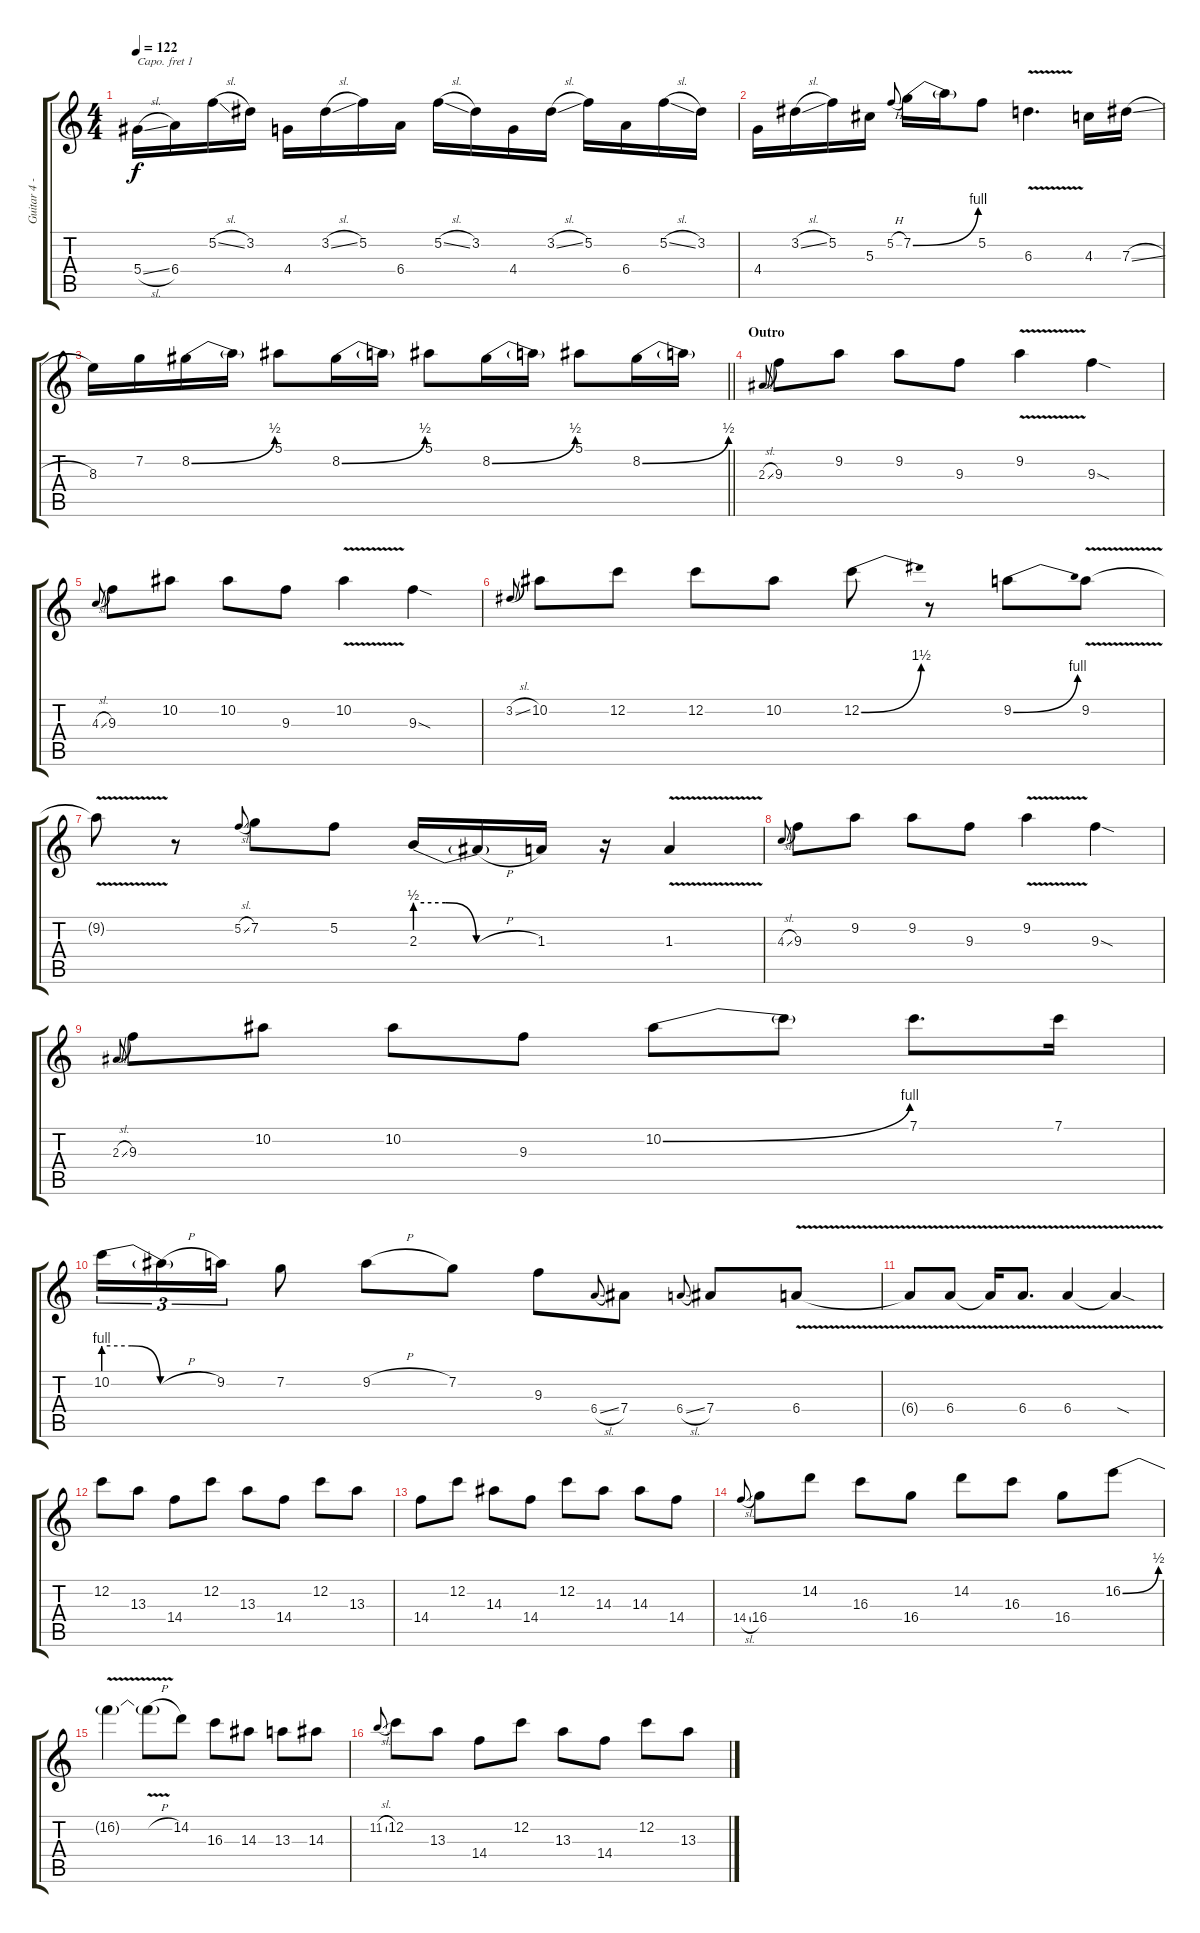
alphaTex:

\track ("Guitar 4 - Keith Urban" "Guitar 4 -") {instrument overdrivenguitar}
\staff {score tabs}
\capo 1
\tuning (E4 B3 G3 D3 A2 E2) {hide}
\ts (4 4)
\tempo 122
\clef g2
\ks c
5.4{sl}.16{dy f} 6.4.16 5.2{sl}.16 3.2.16 4.4.16 3.2{sl}.16 5.2.16 6.4.16 5.2{sl}.16 3.2.16 4.4.16 3.2{sl}.16 5.2.16 6.4.16 5.2{sl}.16 3.2.16 |
4.4.16 3.2{sl}.16 5.2.16 5.3.16 5.2{h}.8{gr onbeat} 7.2{be (bend 0 0 60 4)}.16 7.2{t}.16 5.2.8 6.3{v}.4{d} 4.3.16 7.3{sl}.16 |
\barLineRight lightlight
8.3.16 7.2.16 8.2{be (bend 0 0 60 2)}.16 8.2{t}.16 5.1.8 8.2{be (bend 0 0 60 2)}.16 8.2{t}.16 5.1.8 8.2{be (bend 0 0 60 2)}.16 8.2{t}.16 5.1.8 8.2{be (bend 0 0 60 2)}.16 8.2{t}.16 |
\section ("" "Outro")
2.3{sl}.8{gr onbeat} 9.3.8 9.2.8 9.2.8 9.3.8 9.2{v}.4 9.3{sod}.4 |
4.3{sl}.8{gr onbeat} 9.3.8 10.2.8 10.2.8 9.3.8 10.2{v}.4 9.3{sod}.4 |
3.2{sl}.8{gr onbeat} 10.2.8 12.2.8 12.2.8 10.2.8 12.2{be (bend 0 0 60 6)}.8 r.8 9.2{be (bend 0 0 60 4)}.8 9.2{v}.8 |
9.2{t}.8 r.8 5.2{sl}.8{gr onbeat} 7.2.8 5.2.8 2.3{be (custom 0 2 15 2 30 0 60 0)}.16 2.3{h t}.16 1.3.16 r.16 1.3{v}.4 |
4.3{sl}.8{gr onbeat} 9.3.8 9.2.8 9.2.8 9.3.8 9.2{v}.4 9.3{sod}.4 |
2.3{sl}.8{gr onbeat} 9.3.8 10.2.8 10.2.8 9.3.8 10.2{be (bend 0 0 60 4)}.8 10.2{t}.8 7.1.8{d} 7.1.16 |
10.2{be (custom 0 4 15 4 30 0 60 0)}.16{tu (3 2)} 10.2{h t}.16{tu (3 2)} 9.2.16{tu (3 2)} 7.2.8 9.2{h}.8 7.2.8 9.3.8 6.4{sl}.8{gr onbeat} 7.4.8 6.4{sl}.8{gr onbeat} 7.4.8 6.4{v}.8 |
6.4{t}.8 6.4{v}.8 6.4{t}.16 6.4{v}.8{d} 6.4{v}.4 6.4{sod t}.4 |
12.2.8 13.3.8 14.4.8 12.2.8 13.3.8 14.4.8 12.2.8 13.3.8 |
14.4.8 12.2.8 14.3.8 14.4.8 12.2.8 14.3.8 14.3.8 14.4.8 |
14.4{sl}.8{gr onbeat} 16.4.8 14.2.8 16.3.8 16.4.8 14.2.8 16.3.8 16.4.8 16.2{be (bend 0 0 60 2)}.8 |
16.2{v t}.4 16.2{h t}.8 14.2.8 16.3.8 14.3.8 13.3.8 14.3.8 |
11.2{sl}.8{gr onbeat} 12.2.8 13.3.8 14.4.8 12.2.8 13.3.8 14.4.8 12.2.8 13.3.8
